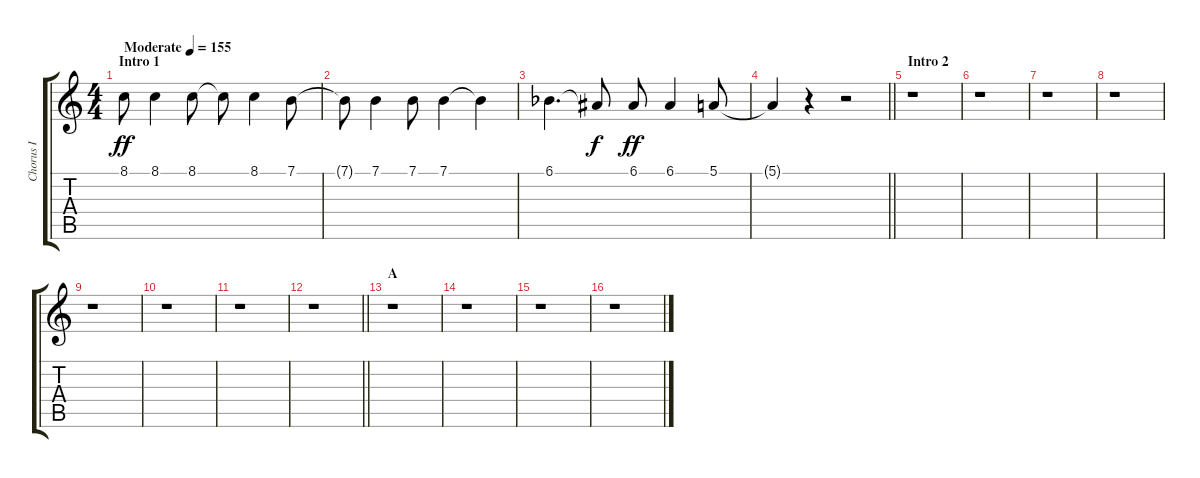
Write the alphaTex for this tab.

\track ("Chorus I" "Chorus I") {instrument voiceoohs}
\staff {score tabs}
\tuning (E4 B3 G3 D3 A2 E2) {hide}
\ts (4 4)
\section ("" "Intro 1")
\tempo (155 "Moderate")
\clef g2
\ks c
8.1.8{dy ff instrument voiceoohs} 8.1.4 8.1.8 8.1{t}.8 8.1.4 7.1.8 |
7.1{t}.8 7.1.4 7.1.8 7.1.4 7.1{t}.4 |
6.1{acc b}.4{d} 6.1{t}.8{dy f} 6.1.8{dy ff} 6.1.4 5.1.8 |
\barLineRight lightlight
5.1{t}.4 r.4 r.2 |
\section ("" "Intro 2")
r.1 |
r.1 |
r.1 |
r.1 |
r.1 |
r.1 |
r.1 |
\barLineRight lightlight
r.1 |
\section ("" "A")
r.1 |
r.1 |
r.1 |
r.1
